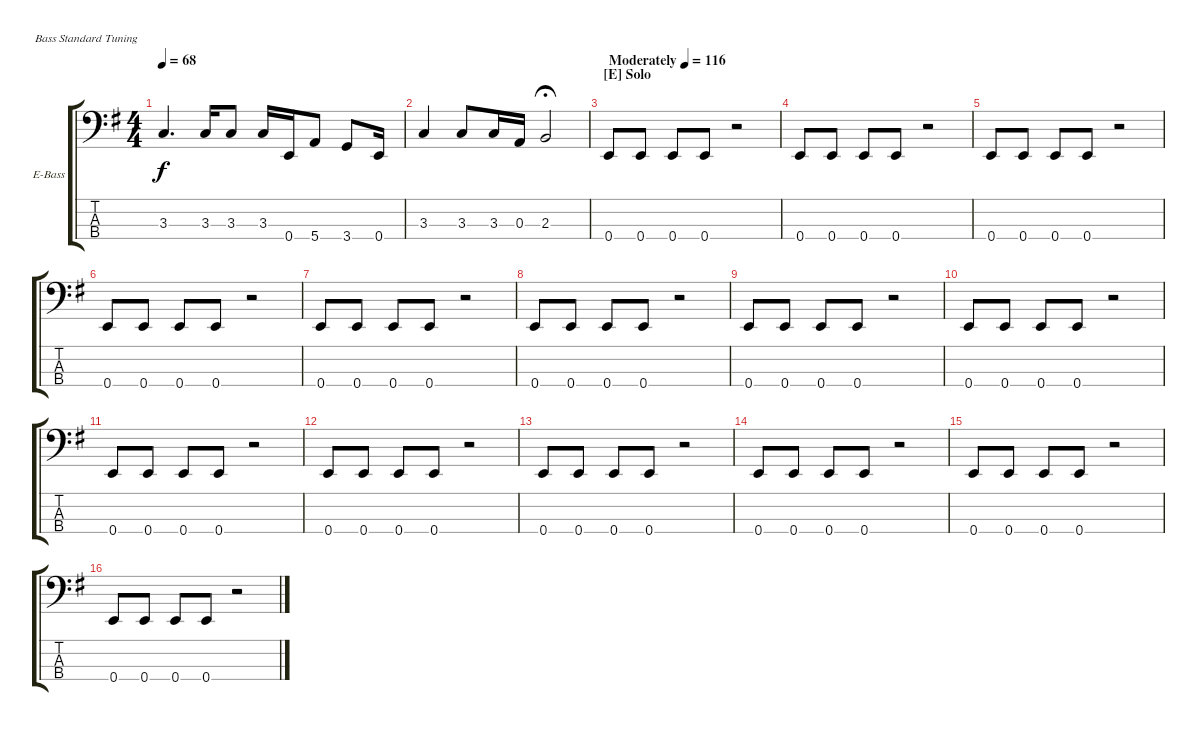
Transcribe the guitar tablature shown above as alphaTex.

\defaultSystemsLayout 4
\bracketExtendMode groupsimilarinstruments
\firstSystemTrackNameOrientation horizontal
\otherSystemsTrackNameOrientation horizontal
\track ("Electric Bass" "E-Bass") {instrument electricbassfinger}
\staff {score tabs}
\tuning (G2 D2 A1 E1)
\ts (4 4)
\tempo 68
\clef f4
\scale
1.03909
\ks g
3.3.4{d dy f} 3.3.16 3.3.8 3.3.16 0.4.16 5.4.8 3.4.8 0.4.16 |
\scale
0.960908 3.3.4 3.3.8 3.3.16 0.3.16 2.3.2{fermata (medium 0.5)} |
\section ("E" "Solo")
\tempo (116 "Moderately")
\scale
1.03909 0.4.8 0.4.8 0.4.8 0.4.8 r.2 |
\scale
0.960908 0.4.8 0.4.8 0.4.8 0.4.8 r.2 |
\scale
1.03909 0.4.8 0.4.8 0.4.8 0.4.8 r.2 |
\scale
0.960908 0.4.8 0.4.8 0.4.8 0.4.8 r.2 |
\scale
1.03909 0.4.8 0.4.8 0.4.8 0.4.8 r.2 |
\scale
0.960908 0.4.8 0.4.8 0.4.8 0.4.8 r.2 |
\scale
1.03909 0.4.8 0.4.8 0.4.8 0.4.8 r.2 |
\scale
0.960908 0.4.8 0.4.8 0.4.8 0.4.8 r.2 |
\scale
1.03909 0.4.8 0.4.8 0.4.8 0.4.8 r.2 |
\scale
0.960908 0.4.8 0.4.8 0.4.8 0.4.8 r.2 |
\scale
1.03909 0.4.8 0.4.8 0.4.8 0.4.8 r.2 |
\scale
0.960908 0.4.8 0.4.8 0.4.8 0.4.8 r.2 |
\scale
1.03909 0.4.8 0.4.8 0.4.8 0.4.8 r.2 |
\scale
0.960908 0.4.8 0.4.8 0.4.8 0.4.8 r.2
